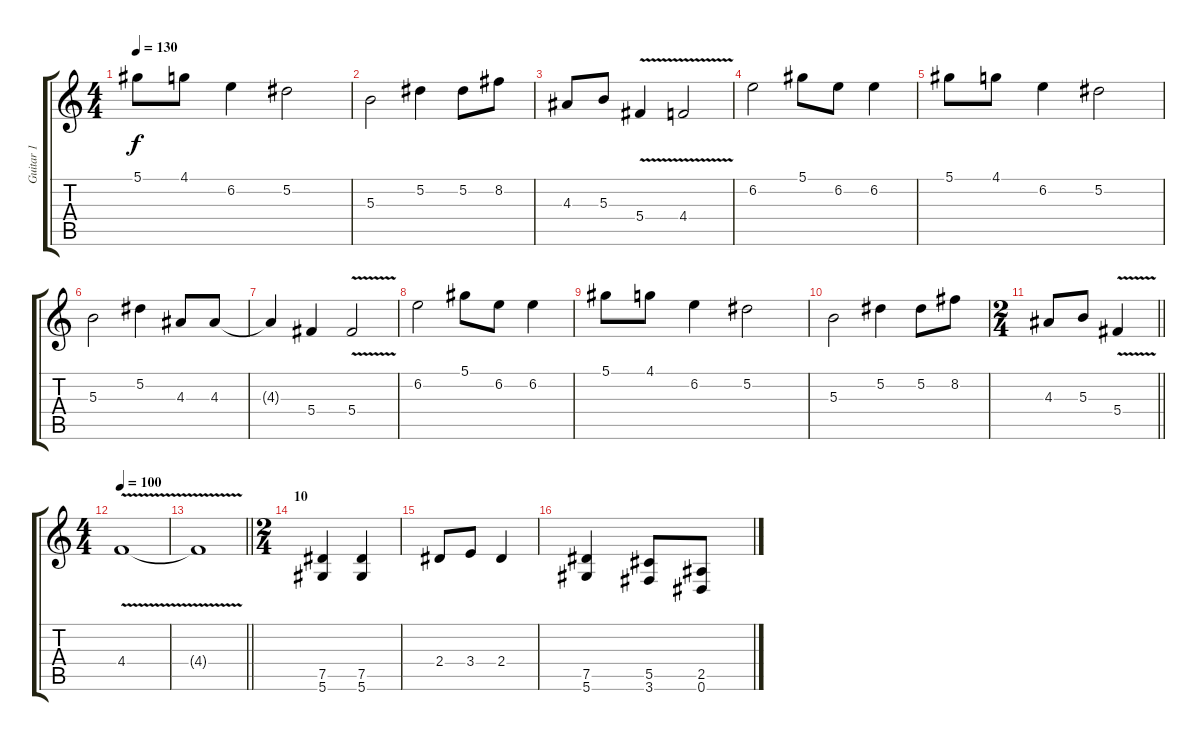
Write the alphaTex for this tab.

\track ("Guitar 1" "Guitar 1") {instrument distortionguitar}
\staff {score tabs}
\tuning (Eb4 Bb3 Gb3 Db3 Ab2 Eb2) {hide}
\ts (4 4)
\tempo 130
\clef g2
\ks c
5.1.8{dy f} 4.1.8 6.2.4 5.2.2 |
5.3.2 5.2.4 5.2.8 8.2.8 |
4.3.8 5.3.8 5.4{v}.4 4.4{v}.2 |
6.2.2 5.1.8 6.2.8 6.2.4 |
5.1.8 4.1.8 6.2.4 5.2.2 |
5.3.2 5.2.4 4.3.8 4.3.8 |
4.3{t}.4 5.4.4 5.4{v}.2 |
6.2.2 5.1.8 6.2.8 6.2.4 |
5.1.8 4.1.8 6.2.4 5.2.2 |
5.3.2 5.2.4 5.2.8 8.2.8 |
\ts (2 4)
\barLineRight lightlight
4.3.8 5.3.8 5.4{v}.4 |
\ts (4 4)
\section ("" "")
\tempo 100
4.4{v}.1 |
\barLineRight lightlight
4.4{t}.1 |
\ts (2 4)
\section ("" "10")
(7.5 5.6).4 (7.5 5.6).4 |
2.4.8 3.4.8 2.4.4 |
(7.5 5.6).4 (5.5 3.6).8 (2.5 0.6).8
